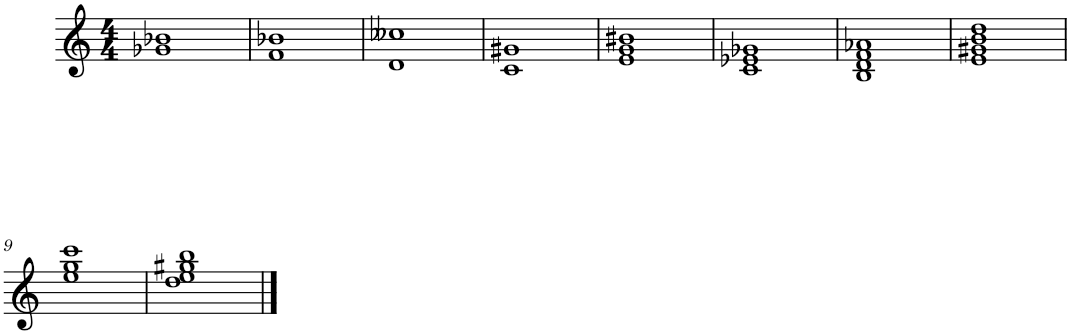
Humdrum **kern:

**kern
*part1
*staff1
*I"Piano
*I'Pno.
*clefG2
*k[]
*M4/4
=1
1g-X 1b-X
=2
1f 1b-X
=3
1d 1cc--X
=4
1c 1g#X
=5
1e 1g 1b#X
=6
1c 1e-X 1g-X
=7
1B 1d 1f 1a-X
=8
1e 1g#X 1b 1dd
!!LO:LB:g=z
=9
1ee 1gg 1ccc
=10
1dd 1ee 1gg#X 1bb
==
*-
